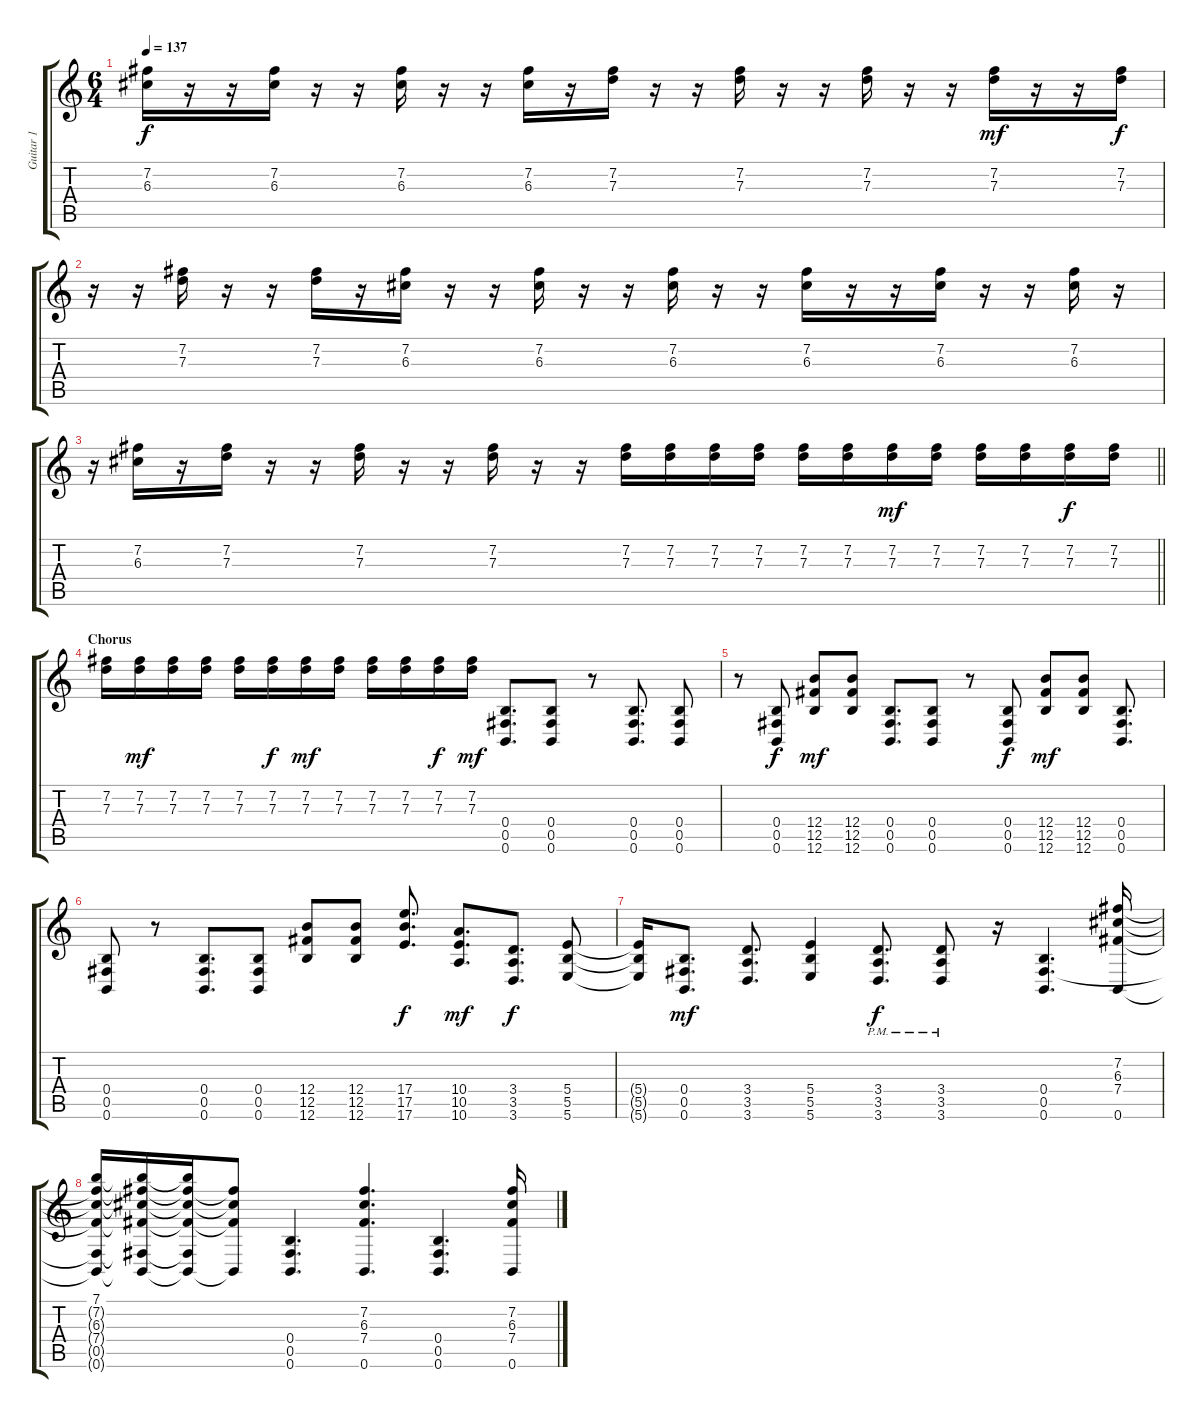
\track ("Guitar 1" "Guitar 1") {instrument overdrivenguitar}
\staff {score tabs}
\tuning (E4 B3 G3 B2 Gb2 B1) {hide}
\ts (6 4)
\tempo 137
\clef g2
\ks c
(7.2 6.3).16{dy f} r.16 r.16 (7.2 6.3).16 r.16 r.16 (7.2 6.3).16 r.16 r.16 (7.2 6.3).16 r.16 (7.2 7.3).16 r.16 r.16 (7.2 7.3).16 r.16 r.16 (7.2 7.3).16 r.16 r.16 (7.2 7.3).16{dy mf} r.16 r.16 (7.2 7.3).16{dy f} |
r.16 r.16 (7.2 7.3).16 r.16 r.16 (7.2 7.3).16 r.16 (7.2 6.3).16 r.16 r.16 (7.2 6.3).16 r.16 r.16 (7.2 6.3).16 r.16 r.16 (7.2 6.3).16 r.16 r.16 (7.2 6.3).16 r.16 r.16 (7.2 6.3).16 r.16 |
\barLineRight lightlight
r.16 (7.2 6.3).16 r.16 (7.2 7.3).16 r.16 r.16 (7.2 7.3).16 r.16 r.16 (7.2 7.3).16 r.16 r.16 (7.2 7.3).16 (7.2 7.3).16 (7.2 7.3).16 (7.2 7.3).16 (7.2 7.3).16 (7.2 7.3).16 (7.2 7.3).16{dy mf} (7.2 7.3).16 (7.2 7.3).16 (7.2 7.3).16 (7.2 7.3).16{dy f} (7.2 7.3).16 |
\section ("" "Chorus")
(7.2 7.3).16 (7.2 7.3).16{dy mf} (7.2 7.3).16 (7.2 7.3).16 (7.2 7.3).16 (7.2 7.3).16{dy f} (7.2 7.3).16{dy mf} (7.2 7.3).16 (7.2 7.3).16 (7.2 7.3).16 (7.2 7.3).16{dy f} (7.2 7.3).16{dy mf} (0.4 0.5 0.6).8{d} (0.4 0.5 0.6).8 r.8 (0.4 0.5 0.6).8{d} (0.4 0.5 0.6).8 |
r.8 (0.4 0.5 0.6).8{dy f} (12.4 12.5 12.6).8{dy mf} (12.4 12.5 12.6).8 (0.4 0.5 0.6).8{d} (0.4 0.5 0.6).8 r.8 (0.4 0.5 0.6).8{dy f} (12.4 12.5 12.6).8{dy mf} (12.4 12.5 12.6).8 (0.4 0.5 0.6).8{d} |
(0.4 0.5 0.6).8 r.8 (0.4 0.5 0.6).8{d} (0.4 0.5 0.6).8 (12.4 12.5 12.6).8 (12.4 12.5 12.6).8 (17.4 17.5 17.6).8{d dy f} (10.4 10.5 10.6).8{d dy mf} (3.4 3.5 3.6).8{d dy f} (5.4 5.5 5.6).8 |
(5.4{t} 5.5{t} 5.6{t}).16 (0.4 0.5 0.6).8{d dy mf} (3.4 3.5 3.6).8{d} (5.4 5.5 5.6).4 (3.4{pm} 3.5{pm} 3.6{pm}).8{d dy f} (3.4{pm} 3.5{pm} 3.6{pm}).8 r.16 (0.4 0.5 0.6).4{d} (7.2 6.3 7.4 0.6).16 |
(7.1 7.2{t} 6.3{t} 7.4{t} 0.5{t} 0.6{t}).16 (7.1{t} 7.2{t} 6.3{t} 7.4{t} 0.5{t} 0.6{t}).16 (7.1{t} 7.2{t} 6.3{t} 7.4{t} 0.5{t} 0.6{t}).16 (7.2{t} 6.3{t} 7.4{t} 0.6{t}).8 (0.4 0.5 0.6).4{d} (7.2 6.3 7.4 0.6).4{d} (0.4 0.5 0.6).4{d} (7.2 6.3 7.4 0.6).16
